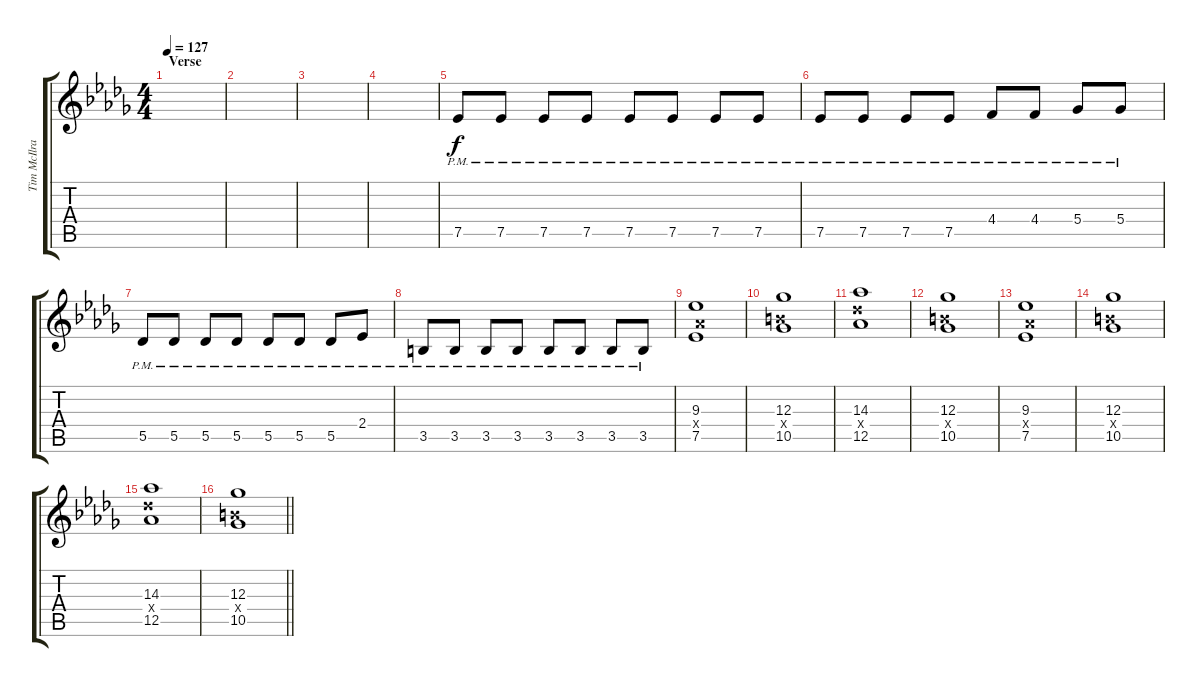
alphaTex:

\track ("Tim McIlrath - Guitar One" "Tim McIlra") {instrument distortionguitar}
\staff {score tabs}
\tuning (Eb4 Bb3 Gb3 Db3 Ab2 Eb2) {hide}
\ts (4 4)
\section ("" "Verse")
\tempo 127
\clef g2
\ks db
|
|
|
|
7.5{pm}.8 7.5{pm}.8 7.5{pm}.8 7.5{pm}.8 7.5{pm}.8 7.5{pm}.8 7.5{pm}.8 7.5{pm}.8 |
7.5{pm}.8 7.5{pm}.8 7.5{pm}.8 7.5{pm}.8 4.4{pm}.8 4.4{pm}.8 5.4{pm}.8 5.4{pm}.8 |
5.5{pm}.8 5.5{pm}.8 5.5{pm}.8 5.5{pm}.8 5.5{pm}.8 5.5{pm}.8 5.5{pm}.8 2.4{pm}.8 |
3.5{pm}.8 3.5{pm}.8 3.5{pm}.8{volume 0} 3.5{pm}.8 3.5{pm}.8 3.5{pm}.8 3.5{pm}.8 3.5{pm}.8 |
(9.3 7.4{x} 7.5).1{volume 6} |
(12.3 10.4{x} 10.5).1 |
(14.3 12.4{x} 12.5).1 |
(12.3 10.4{x} 10.5).1 |
(9.3 7.4{x} 7.5).1 |
(12.3 10.4{x} 10.5).1 |
(14.3 12.4{x} 12.5).1 |
\barLineRight lightlight
(12.3 10.4{x} 10.5).1
